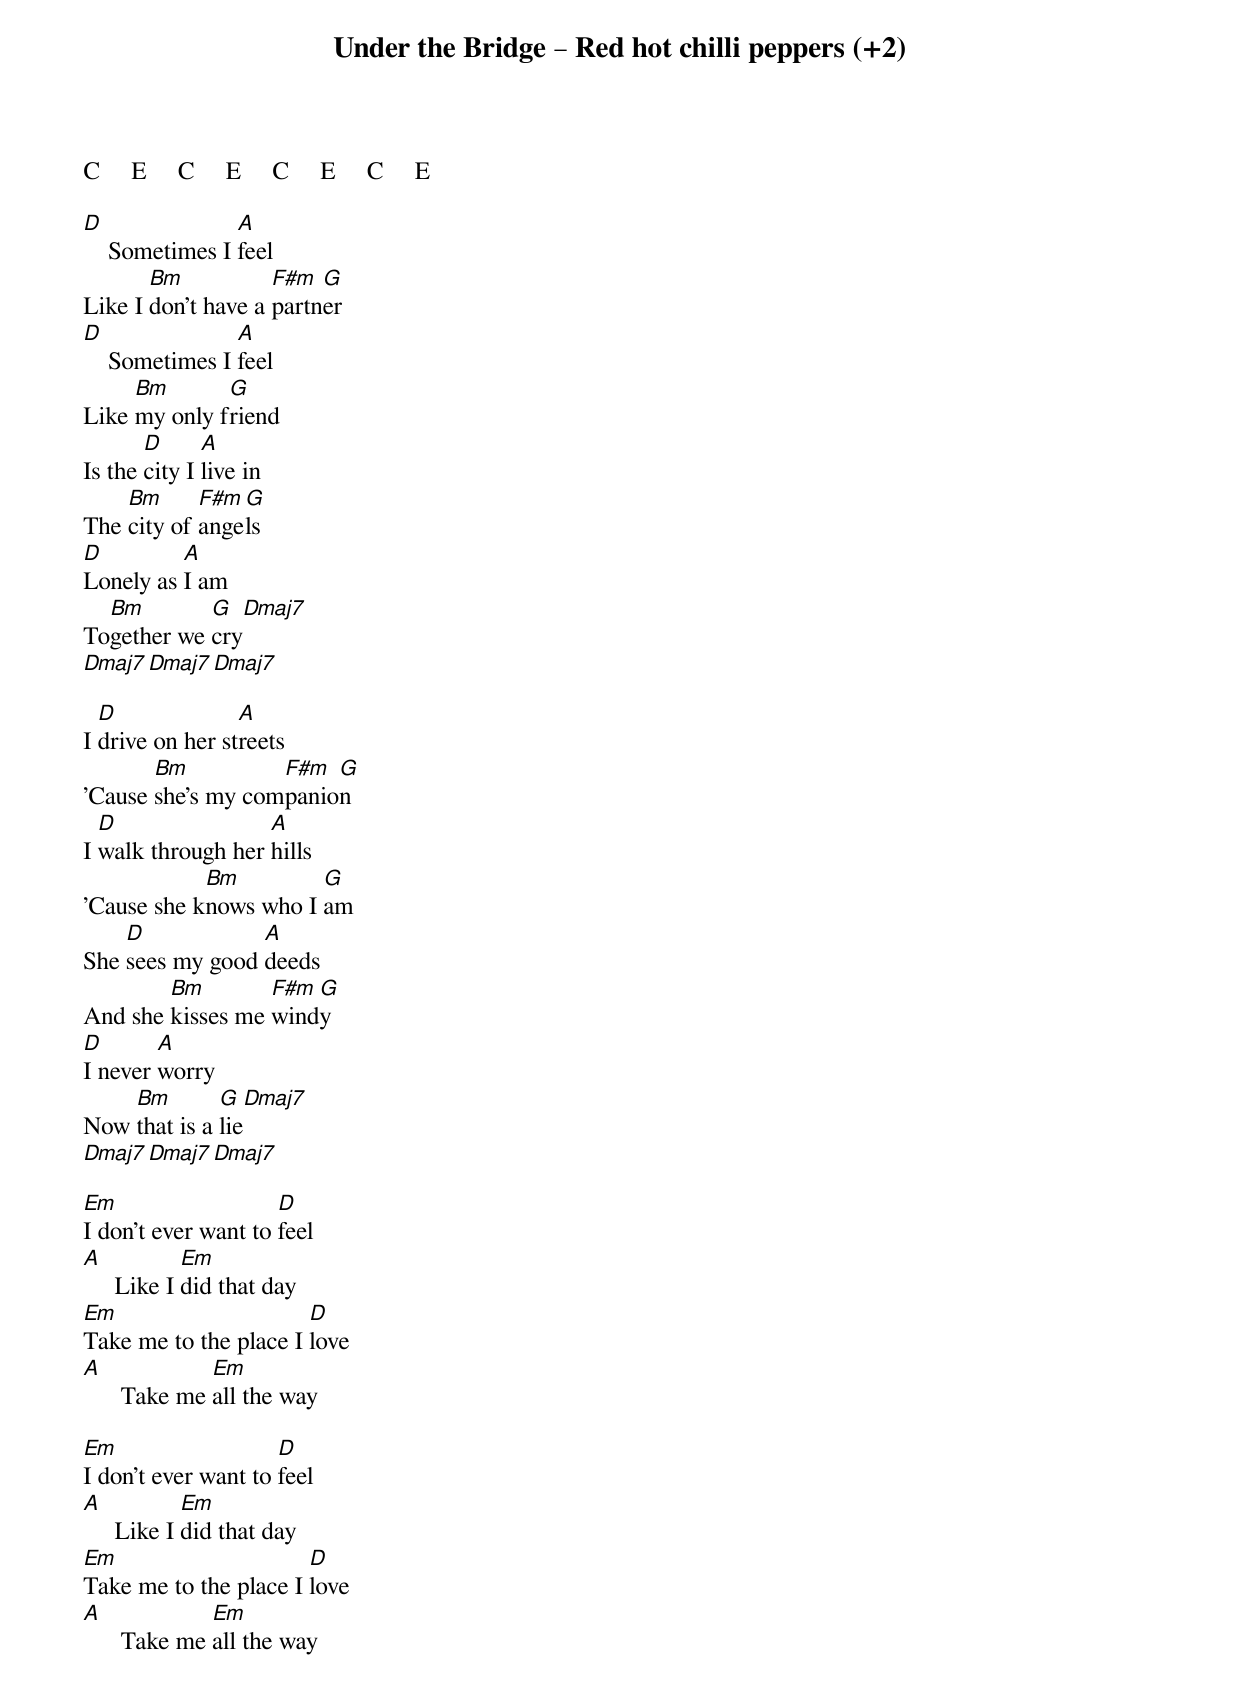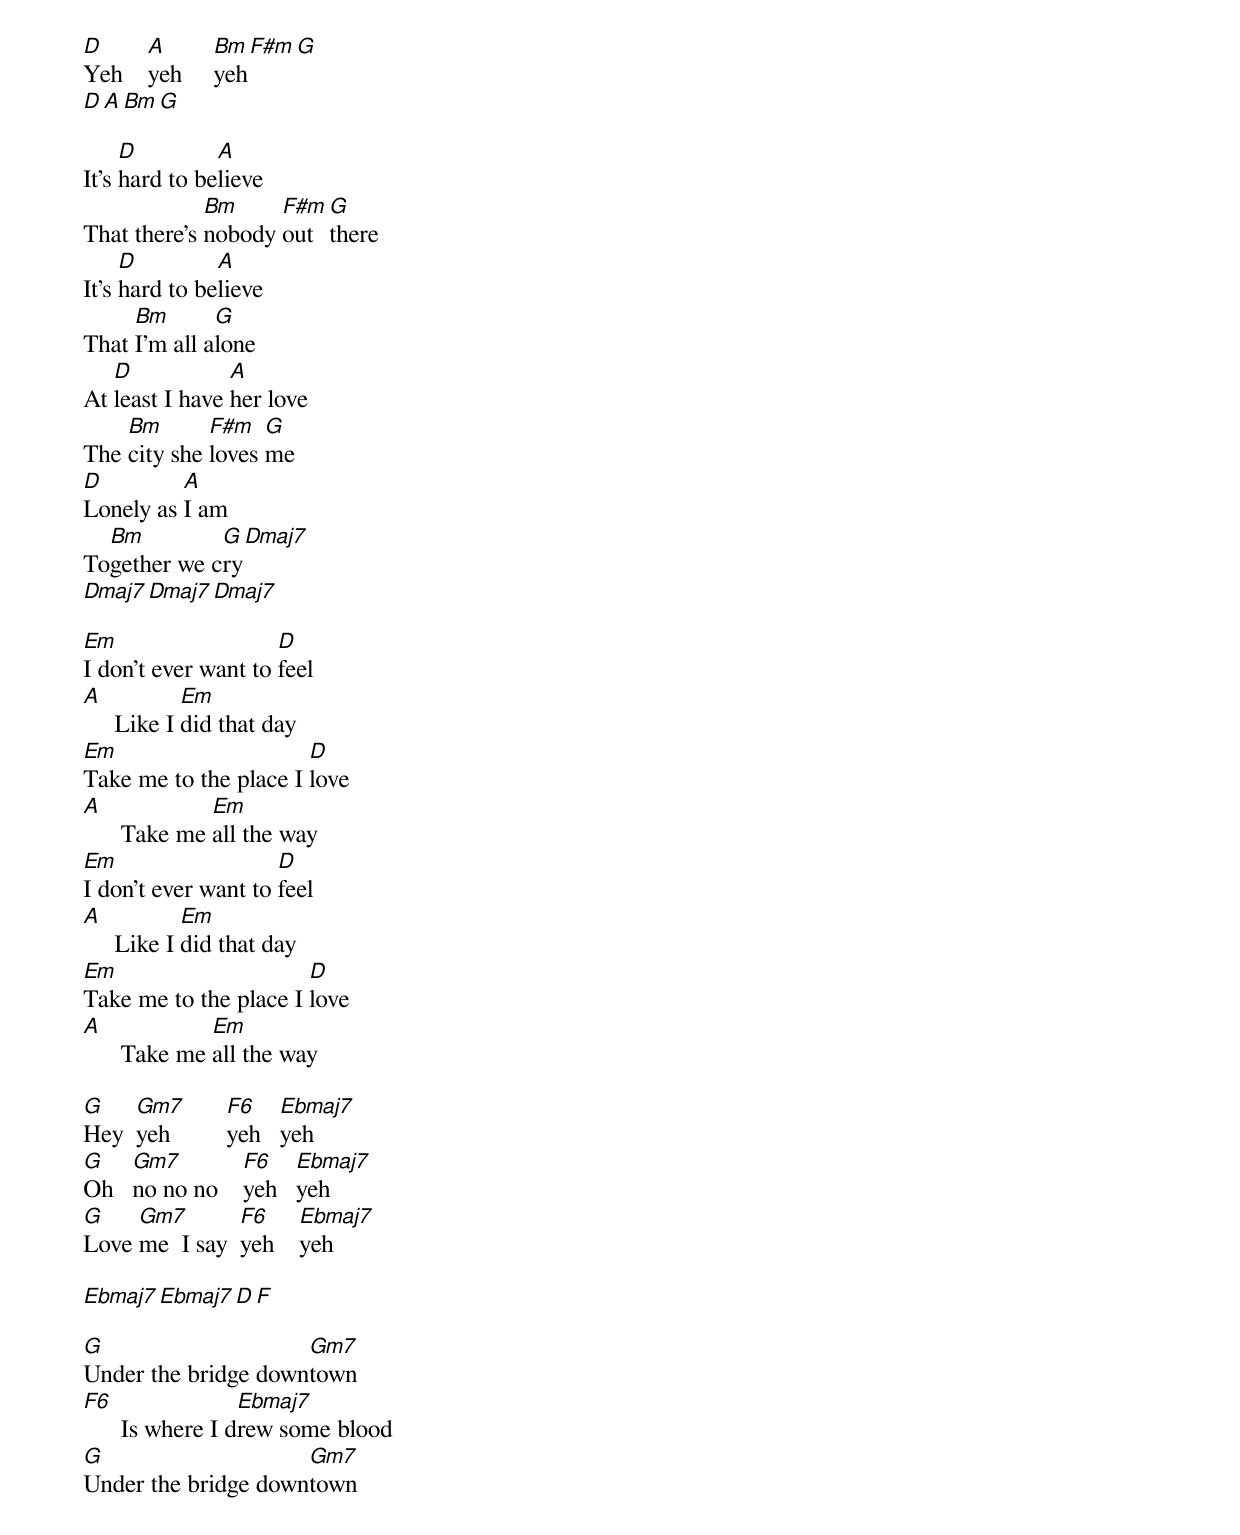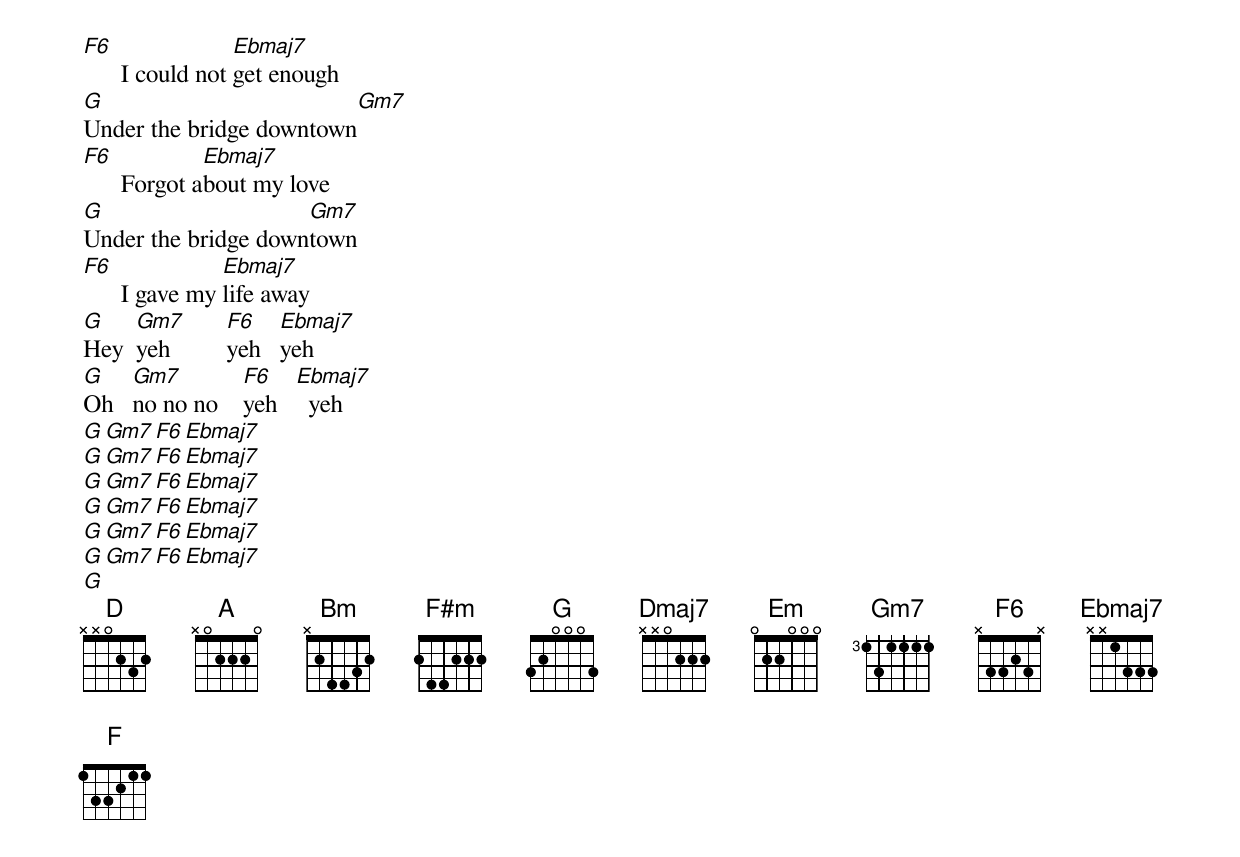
Under the Bridge – Red hot chilli peppers (+2)

C     E     C     E     C     E     C     E

D               A
    Sometimes I feel
       Bm           F#m  G
Like I don't have a partner
D               A
    Sometimes I feel
     Bm       G
Like my only friend
       D      A
Is the city I live in
    Bm      F#m G
The city of angels
D         A
Lonely as I am
  Bm        G     Dmaj7
Together we cry
Dmaj7      Dmaj7      Dmaj7

  D              A
I drive on her streets
       Bm          F#m  G
'Cause she's my companion
  D                A
I walk through her hills
            Bm         G
'Cause she knows who I am
    D            A
She sees my good deeds
        Bm        F#m G
And she kisses me windy
D       A
I never worry
    Bm        G      Dmaj7
Now that is a lie
Dmaj7      Dmaj7      Dmaj7

Em                   D
I don't ever want to feel
A           Em
     Like I did that day
Em                     D
Take me to the place I love
A             Em
      Take me all the way

Em                   D
I don't ever want to feel
A           Em
     Like I did that day
Em                     D
Take me to the place I love
A             Em
      Take me all the way
D      A       Bm         F#m  G
Yeh    yeh     yeh
D      A       Bm         G

     D         A
It's hard to believe
             Bm     F#m G
That there's nobody out there
     D         A
It's hard to believe
     Bm       G
That I'm all alone
   D            A
At least I have her love
    Bm       F#m   G
The city she loves me
D         A
Lonely as I am
  Bm         G      Dmaj7
Together we cry
Dmaj7      Dmaj7      Dmaj7

Em                   D
I don't ever want to feel
A           Em
     Like I did that day
Em                     D
Take me to the place I love
A             Em
      Take me all the way
Em                   D
I don't ever want to feel
A           Em
     Like I did that day
Em                     D
Take me to the place I love
A             Em
      Take me all the way

G    Gm7         F6    Ebmaj7
Hey  yeh         yeh   yeh
G    Gm7         F6    Ebmaj7
Oh   no no no    yeh   yeh
G    Gm7        F6     Ebmaj7
Love me  I say  yeh    yeh

Ebmaj7     Ebmaj7     D     F

G                    Gm7
Under the bridge downtown
F6                Ebmaj7
      Is where I drew some blood
G                    Gm7
Under the bridge downtown
F6                Ebmaj7
      I could not get enough
G                         Gm7
Under the bridge downtown
F6            Ebmaj7
      Forgot about my love
G                    Gm7
Under the bridge downtown
F6              Ebmaj7
      I gave my life away
G    Gm7         F6    Ebmaj7
Hey  yeh         yeh   yeh
G    Gm7         F6    Ebmaj7
Oh   no no no    yeh     yeh
G     Gm7          F6    Ebmaj7
G     Gm7          F6    Ebmaj7
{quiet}
G     Gm7          F6    Ebmaj7
G     Gm7          F6    Ebmaj7
G     Gm7          F6    Ebmaj7
G     Gm7          F6    Ebmaj7
G
